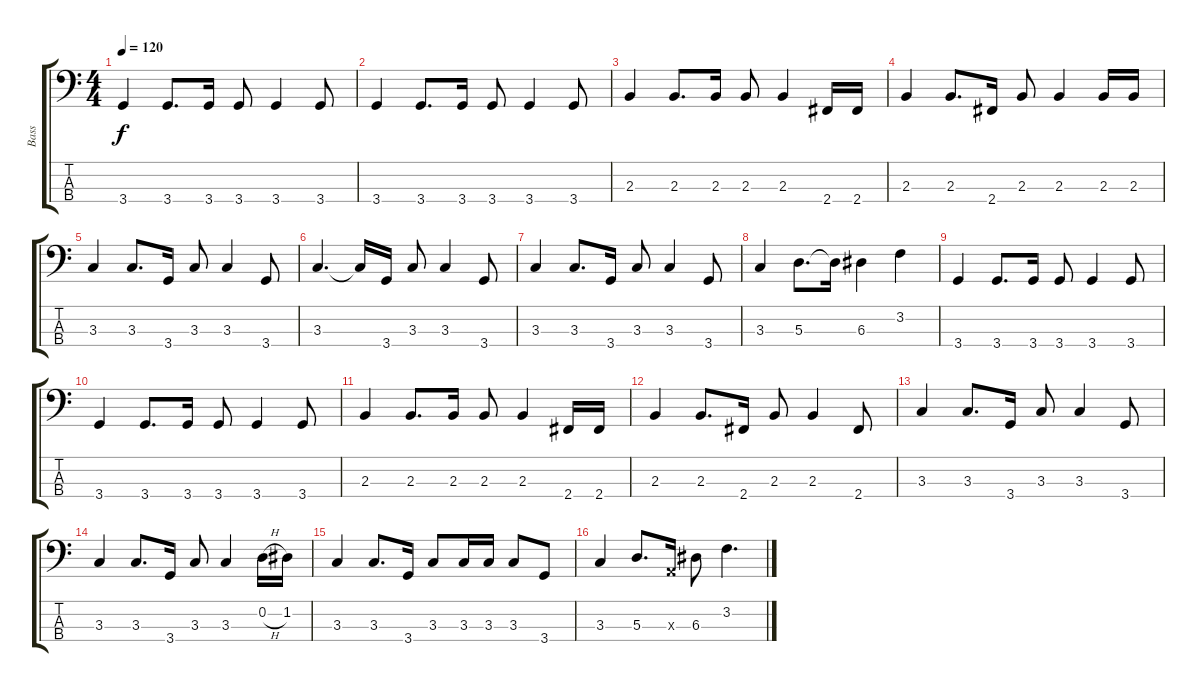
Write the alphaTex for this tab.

\track ("Bass" "Bass") {instrument electricbassfinger}
\staff {score tabs}
\tuning (G2 D2 A1 E1) {hide}
\ts (4 4)
\tempo 120
\clef f4
\ks c
3.4.4{dy f} 3.4.8{d} 3.4.16 3.4.8 3.4.4 3.4.8 |
3.4.4 3.4.8{d} 3.4.16 3.4.8 3.4.4 3.4.8 |
2.3.4 2.3.8{d} 2.3.16 2.3.8 2.3.4 2.4.16 2.4.16 |
2.3.4 2.3.8{d} 2.4.16 2.3.8 2.3.4 2.3.16 2.3.16 |
3.3.4 3.3.8{d} 3.4.16 3.3.8 3.3.4 3.4.8 |
3.3.4{d} 3.3{t}.16 3.4.16 3.3.8 3.3.4 3.4.8 |
3.3.4 3.3.8{d} 3.4.16 3.3.8 3.3.4 3.4.8 |
3.3.4 5.3.8{d} 5.3{t}.16 6.3.4 3.2.4 |
3.4.4 3.4.8{d} 3.4.16 3.4.8 3.4.4 3.4.8 |
3.4.4 3.4.8{d} 3.4.16 3.4.8 3.4.4 3.4.8 |
2.3.4 2.3.8{d} 2.3.16 2.3.8 2.3.4 2.4.16 2.4.16 |
2.3.4 2.3.8{d} 2.4.16 2.3.8 2.3.4 2.4.8 |
3.3.4 3.3.8{d} 3.4.16 3.3.8 3.3.4 3.4.8 |
3.3.4 3.3.8{d} 3.4.16 3.3.8 3.3.4 0.2{h}.16 1.2.16 |
3.3.4 3.3.8{d} 3.4.16 3.3.8 3.3.16 3.3.16 3.3.8 3.4.8 |
3.3.4 5.3.8{d} 0.3{x}.16 6.3.8 3.2.4{d}
